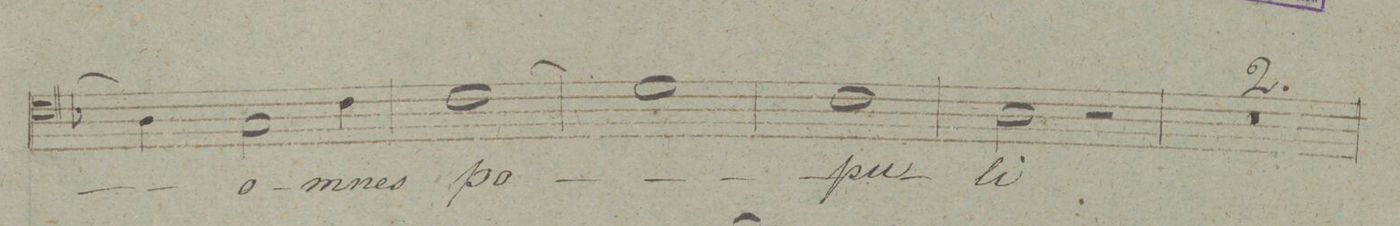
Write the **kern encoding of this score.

**kern	**text	**dynam
*I"Tenore.	*	*
*clefC4	*	*
*k[b-]	*	*
*met(c|)	*	*
*M2/2	*	*
4A\]	.	.
2G\	o-	.
4c\	-mnes	.
=26	=26	=26
(1c	po-	.
=27	=27	=27
1d)	.	.
=28	=28	=28
1c	-pu-	.
=29	=29	=29
2A\	-li	.
2r	.	.
=30	=30	=30
0r	.	.
=31	=31	=31
=32	=32	=32
*-	*-	*-
